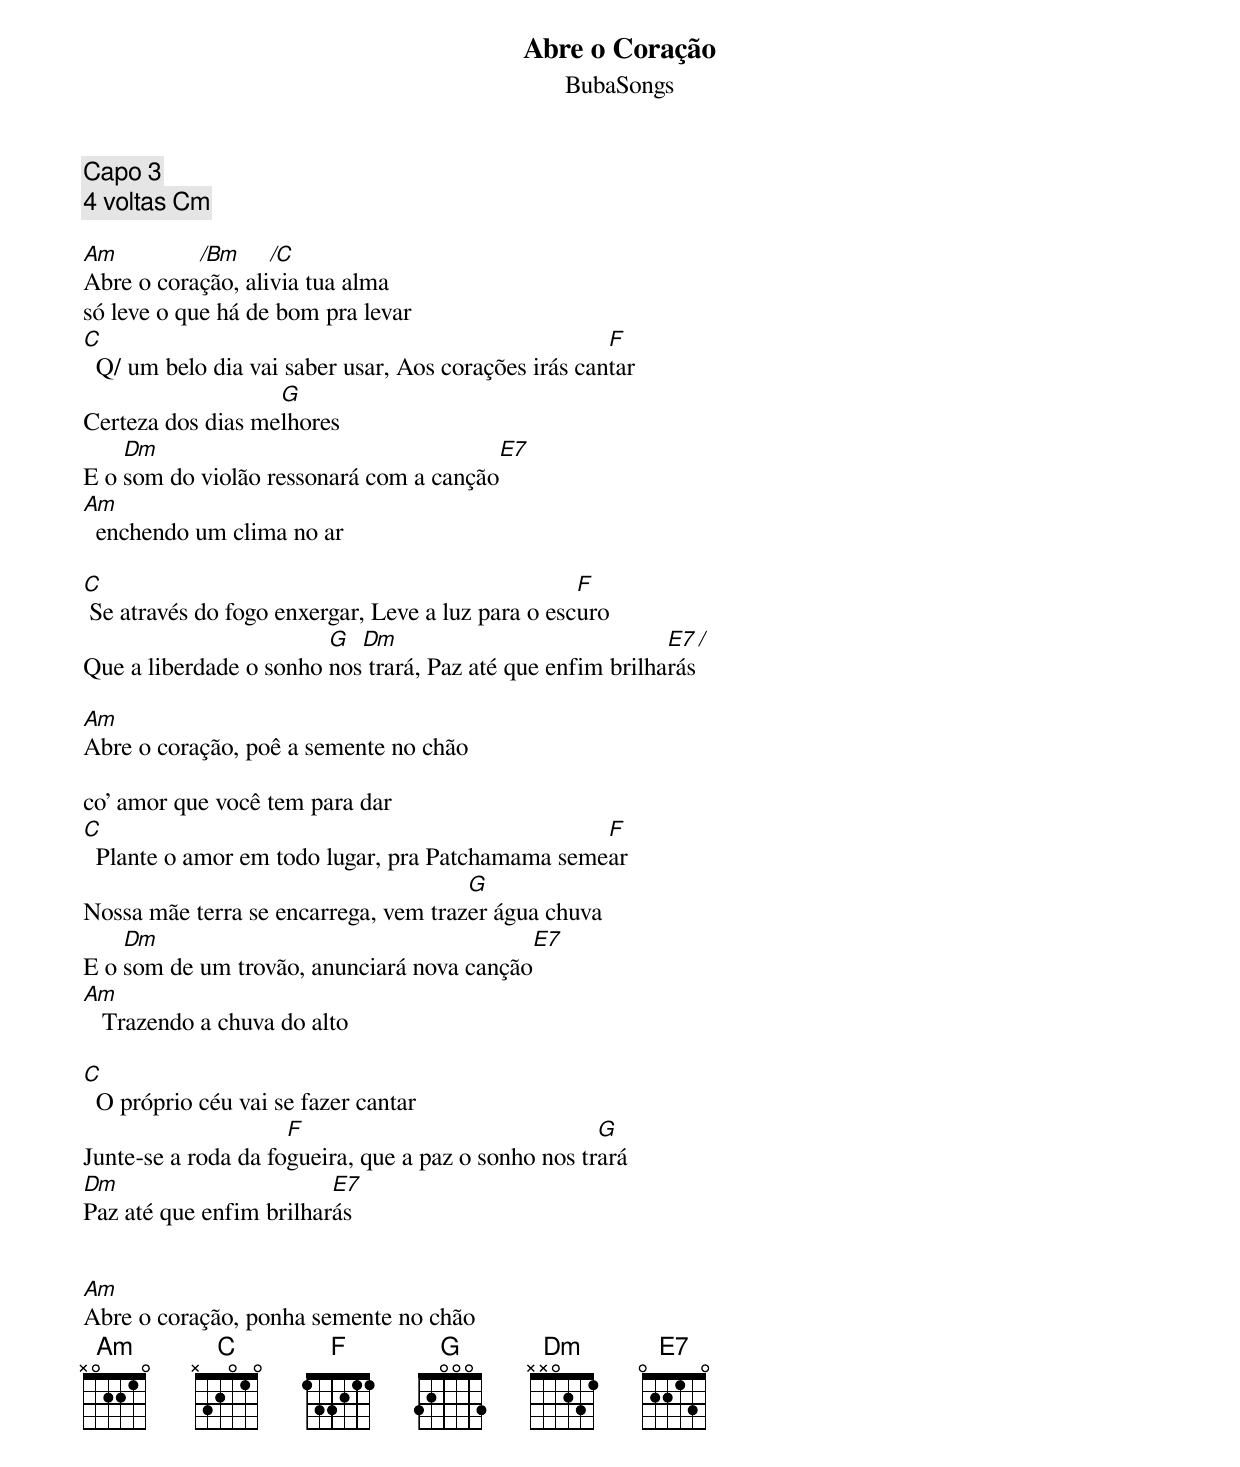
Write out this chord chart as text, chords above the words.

Abre o Coração
BubaSongs

Capo 3
4 voltas Cm

Am         /Bm     /C
Abre o coração, alivia tua alma
só leve o que há de bom pra levar
C                                                     F
  Q/ um belo dia vai saber usar, Aos corações irás cantar
                   G
Certeza dos dias melhores
    Dm                                   E7
E o som do violão ressonará com a canção
Am
  enchendo um clima no ar

C                                                  F
 Se através do fogo enxergar, Leve a luz para o escuro
                        G  Dm                              E7  /
Que a liberdade o sonho nos trará, Paz até que enfim brilharás

Am
Abre o coração, poê a semente no chão

co’ amor que você tem para dar
C                                                 F
  Plante o amor em todo lugar, pra Patchamama semear
                                      G
Nossa mãe terra se encarrega, vem trazer água chuva
    Dm                                      E7
E o som de um trovão, anunciará nova canção
Am
   Trazendo a chuva do alto

C
  O próprio céu vai se fazer cantar
                     F                               G
Junte-se a roda da fogueira, que a paz o sonho nos trará
Dm                       E7
Paz até que enfim brilharás


Am
Abre o coração, ponha semente no chão
